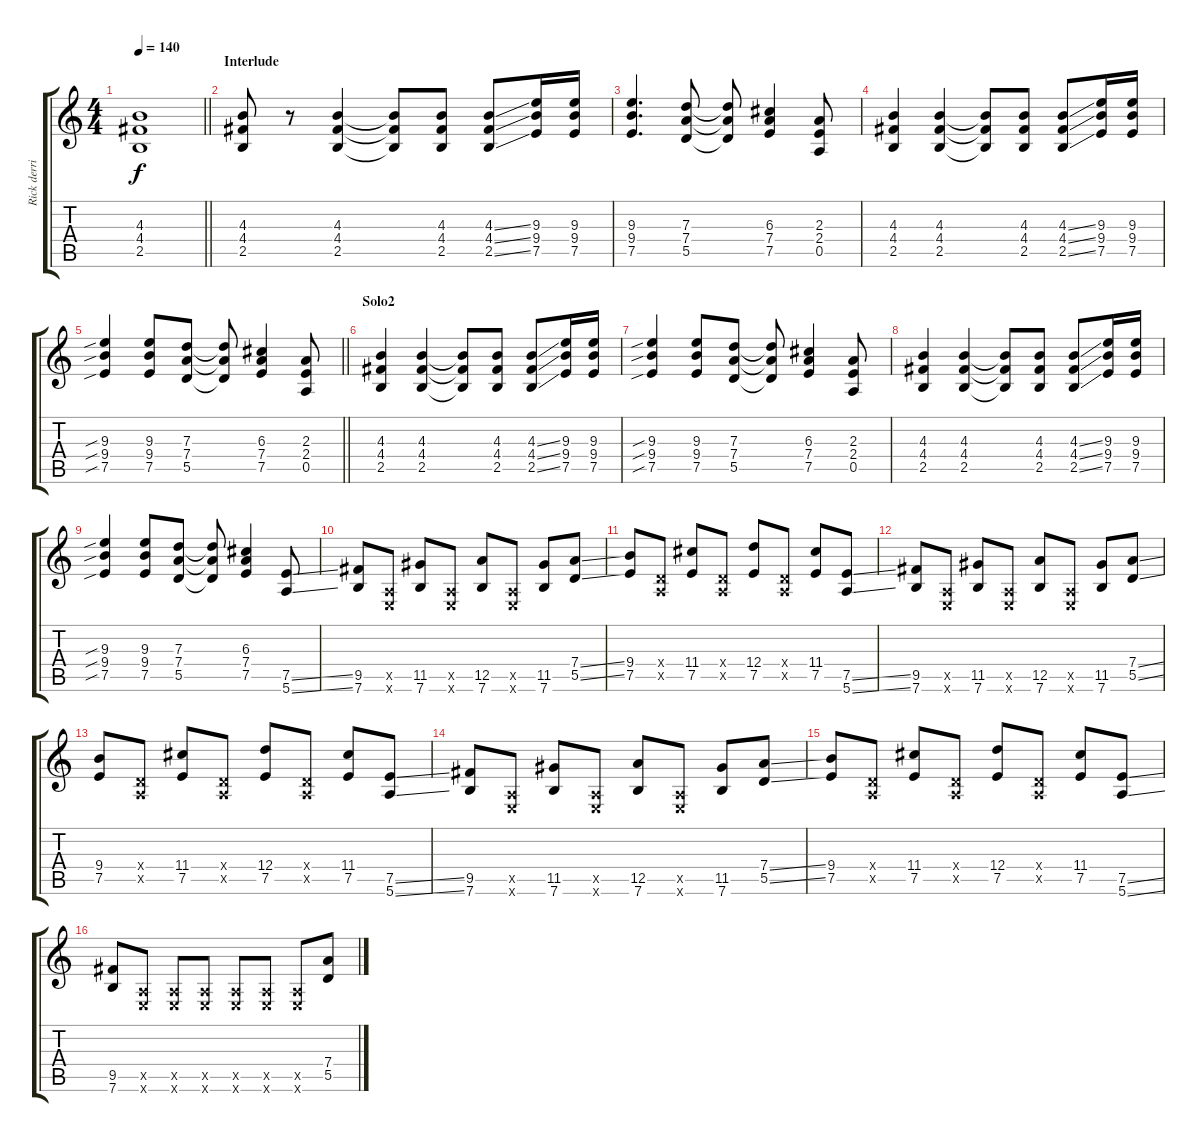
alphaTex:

\track ("Rick derringer" "Rick derri") {instrument overdrivenguitar}
\staff {score tabs}
\tuning (E4 B3 G3 D3 A2 E2) {hide}
\ts (4 4)
\tempo 140
\clef g2
\barLineRight lightlight
\ks c
(4.3 4.4 2.5).1{dy f} |
\section ("" "Interlude")
(4.3 4.4 2.5).8 r.8 (4.3 4.4 2.5).4 (4.3{t} 4.4{t} 2.5{t}).8 (4.3 4.4 2.5).8 (4.3{ss} 4.4{ss} 2.5{ss}).8 (9.3 9.4 7.5).16 (9.3 9.4 7.5).16 |
(9.3 9.4 7.5).4{d} (7.3 7.4 5.5).8 (7.3{t} 7.4{t} 5.5{t}).8 (6.3 7.4 7.5).4 (2.3 2.4 0.5).8 |
(4.3 4.4 2.5).4 (4.3 4.4 2.5).4 (4.3{t} 4.4{t} 2.5{t}).8 (4.3 4.4 2.5).8 (4.3{ss} 4.4{ss} 2.5{ss}).8 (9.3 9.4 7.5).16 (9.3 9.4 7.5).16 |
\barLineRight lightlight
(9.3{sib} 9.4{sib} 7.5{sib}).4 (9.3 9.4 7.5).8 (7.3 7.4 5.5).8 (7.3{t} 7.4{t} 5.5{t}).8 (6.3 7.4 7.5).4 (2.3 2.4 0.5).8 |
\section ("" "Solo2")
(4.3 4.4 2.5).4 (4.3 4.4 2.5).4 (4.3{t} 4.4{t} 2.5{t}).8 (4.3 4.4 2.5).8 (4.3{ss} 4.4{ss} 2.5{ss}).8 (9.3 9.4 7.5).16 (9.3 9.4 7.5).16 |
(9.3{sib} 9.4{sib} 7.5{sib}).4 (9.3 9.4 7.5).8 (7.3 7.4 5.5).8 (7.3{t} 7.4{t} 5.5{t}).8 (6.3 7.4 7.5).4 (2.3 2.4 0.5).8 |
(4.3 4.4 2.5).4 (4.3 4.4 2.5).4 (4.3{t} 4.4{t} 2.5{t}).8 (4.3 4.4 2.5).8 (4.3{ss} 4.4{ss} 2.5{ss}).8 (9.3 9.4 7.5).16 (9.3 9.4 7.5).16 |
(9.3{sib} 9.4{sib} 7.5{sib}).4 (9.3 9.4 7.5).8 (7.3 7.4 5.5).8 (7.3{t} 7.4{t} 5.5{t}).8 (6.3 7.4 7.5).4 (7.5{ss} 5.6{ss}).8 |
(9.5 7.6).8 (0.5{x} 0.6{x}).8 (11.5 7.6).8 (0.5{x} 0.6{x}).8 (12.5 7.6).8 (0.5{x} 0.6{x}).8 (11.5 7.6).8 (7.4{ss} 5.5{ss}).8 |
(9.4 7.5).8 (0.4{x} 0.5{x}).8 (11.4 7.5).8 (0.4{x} 0.5{x}).8 (12.4 7.5).8 (0.4{x} 0.5{x}).8 (11.4 7.5).8 (7.5{ss} 5.6{ss}).8 |
(9.5 7.6).8 (0.5{x} 0.6{x}).8 (11.5 7.6).8 (0.5{x} 0.6{x}).8 (12.5 7.6).8 (0.5{x} 0.6{x}).8 (11.5 7.6).8 (7.4{ss} 5.5{ss}).8 |
(9.4 7.5).8 (0.4{x} 0.5{x}).8 (11.4 7.5).8 (0.4{x} 0.5{x}).8 (12.4 7.5).8 (0.4{x} 0.5{x}).8 (11.4 7.5).8 (7.5{ss} 5.6{ss}).8 |
(9.5 7.6).8 (0.5{x} 0.6{x}).8 (11.5 7.6).8 (0.5{x} 0.6{x}).8 (12.5 7.6).8 (0.5{x} 0.6{x}).8 (11.5 7.6).8 (7.4{ss} 5.5{ss}).8 |
(9.4 7.5).8 (0.4{x} 0.5{x}).8 (11.4 7.5).8 (0.4{x} 0.5{x}).8 (12.4 7.5).8 (0.4{x} 0.5{x}).8 (11.4 7.5).8 (7.5{ss} 5.6{ss}).8 |
(9.5 7.6).8 (0.5{x} 0.6{x}).8 (0.5{x} 0.6{x}).8 (0.5{x} 0.6{x}).8 (0.5{x} 0.6{x}).8 (0.5{x} 0.6{x}).8 (0.5{x} 0.6{x}).8 (7.4{ss} 5.5{ss}).8
